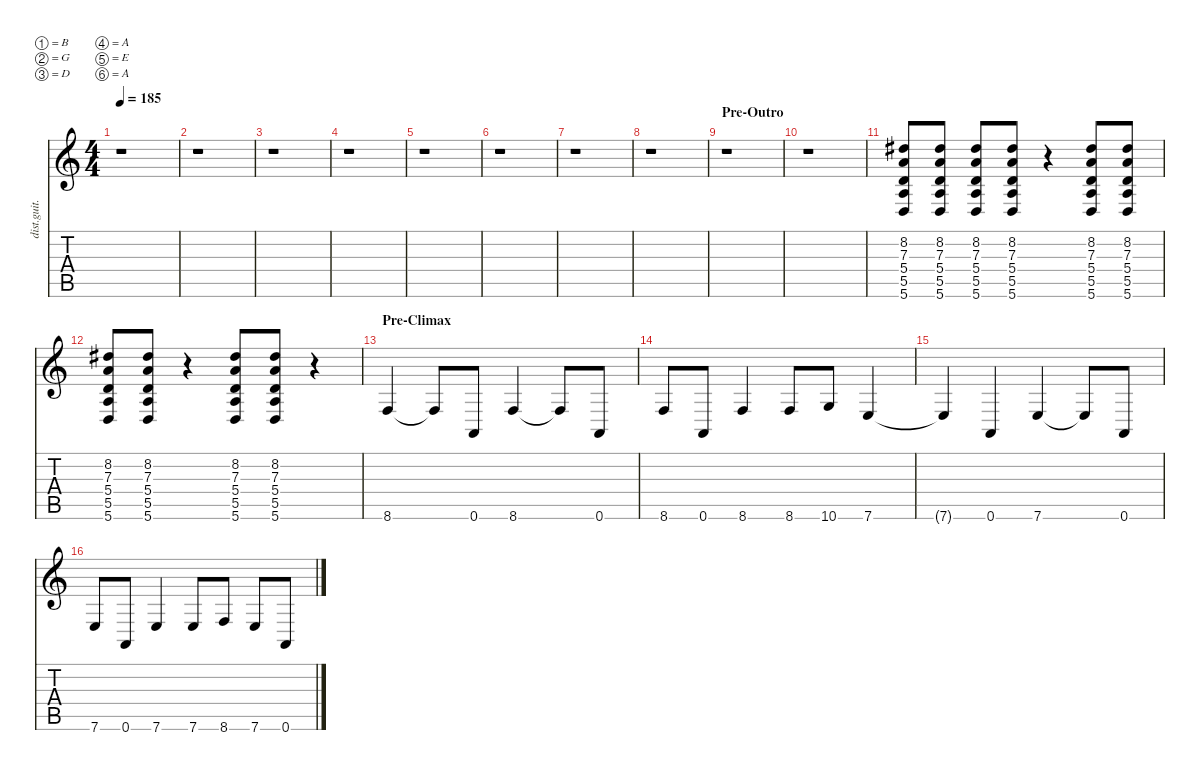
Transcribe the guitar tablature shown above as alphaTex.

\defaultSystemsLayout 4
\hideDynamics
\bracketExtendMode nobrackets
\track ("Distortion Guitar - Petr" "dist.guit.") {instrument distortionguitar}
\staff {score tabs}
\tuning (B3 G3 D3 A2 E2 A1)
\ts (4 4)
\tempo 185
\clef g2
\ks c
r.1{dy mf beam Down} |
r.1{beam Down} |
r.1{beam Down} |
r.1{beam Down} |
r.1{beam Down} |
r.1{beam Down} |
r.1{beam Down} |
r.1{beam Down} |
\section ("" "Pre-Outro")
r.1{beam Down} |
r.1{beam Down} |
(5.6 5.5 5.4 7.3 8.2{acc #}).8{beam Up} (5.6 5.5 5.4 7.3 8.2{acc #}).8{beam Up} (5.6 5.5 5.4 7.3 8.2{acc #}).8{beam Up} (5.6 5.5 5.4 7.3 8.2{acc #}).8{beam Up} r.4{beam Down} (5.6 5.5 5.4 7.3 8.2{acc #}).8{beam Up} (5.6 5.5 5.4 7.3 8.2{acc #}).8{beam Up} |
(5.6 5.5 5.4 7.3 8.2{acc #}).8{beam Up} (5.6 5.5 5.4 7.3 8.2{acc #}).8{beam Up} r.4{beam Down} (5.6 5.5 5.4 7.3 8.2{acc #}).8{beam Up} (5.6 5.5 5.4 7.3 8.2{acc #}).8{beam Up} r.4{beam Down} |
\section ("" "Pre-Climax")
8.6.4{beam Up} 8.6{t}.8{beam Up} 0.6.8{beam Up} 8.6.4{beam Up} 8.6{t}.8{beam Up} 0.6.8{beam Up} |
8.6.8{beam Up} 0.6.8{beam Up} 8.6.4{beam Up} 8.6.8{beam Up} 10.6.8{beam Up} 7.6.4{beam Up} |
7.6{t}.4{beam Up} 0.6.4{beam Up} 7.6.4{beam Up} 7.6{t}.8{beam Up} 0.6.8{beam Up} |
7.6.8{beam Up} 0.6.8{beam Up} 7.6.4{beam Up} 7.6.8{beam Up} 8.6.8{beam Up} 7.6.8{beam Up} 0.6.8{beam Up}
